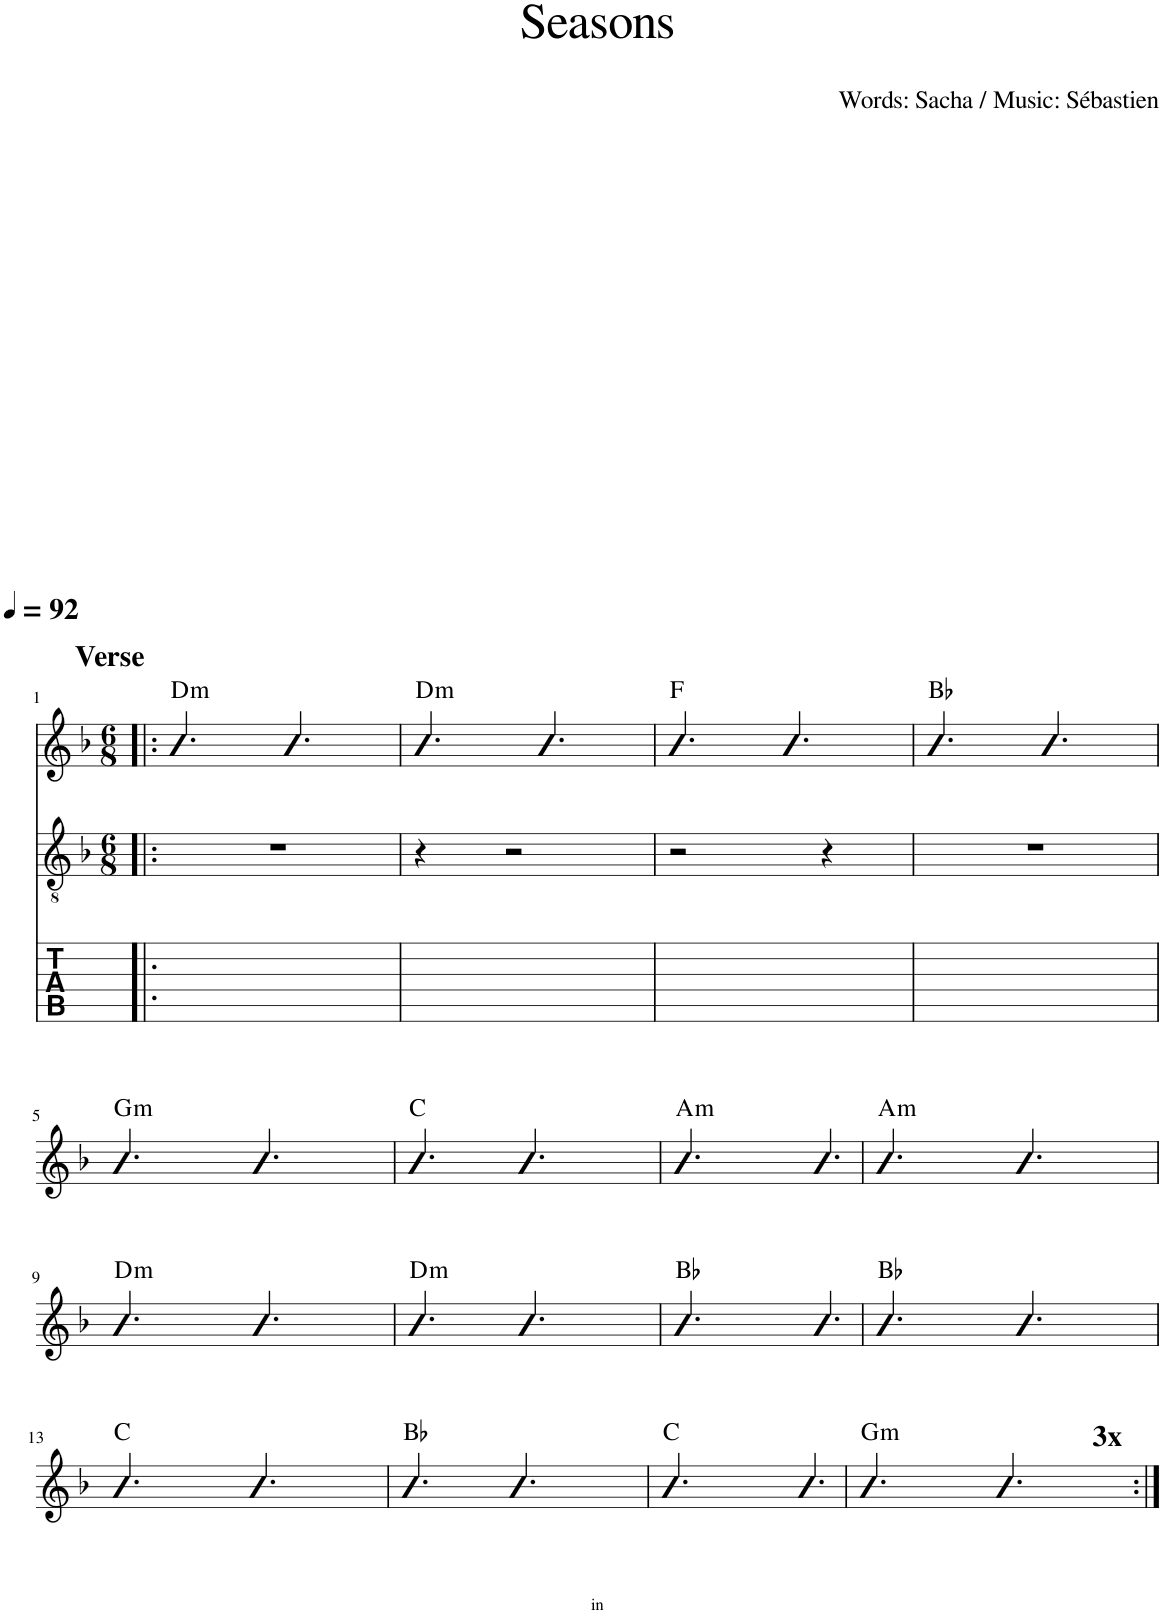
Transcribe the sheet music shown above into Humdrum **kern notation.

**kern	**kern	**kern	**harte
*part2	*part2	*part1	*part1
*staff3	*staff2	*staff1	*
*I"Guitare électrique	*	*I"Guitare électrique	*
*stria6	*	*	*
*	*clefGv2	*clefG2	*
*k[b-]	*k[b-]	*k[b-]	*
*M6/8	*M6/8	*M6/8	*
*MM92	*MM92	*MM92	*
=1!|:	=1!|:	=1!|:	=1!|:
!	!	!LO:TX:a:B:t=Verse	!LO:H:kt=m
2.r	2.r	4.G/	D:min
.	.	4.G/	.
=2	=2	=2	=2
!	!	!	!LO:H:kt=m
4r	4r	4.G/	D:min
2r	2r	.	.
.	.	4.G/	.
=3	=3	=3	=3
2r	2r	4.G/	F:maj
.	.	4.G/	.
4r	4r	.	.
=4	=4	=4	=4
2.r	2.r	4.G/	Bb:maj
.	.	4.G/	.
!!LO:LB:g=z
=5	=5	=5	=5
!	!	!	!LO:H:kt=m
2.r	2.r	4.G/	G:min
.	.	4.G/	.
=6	=6	=6	=6
4r	4r	4.G/	C:maj
2r	2r	.	.
.	.	4.G/	.
=7	=7	=7	=7
!	!	!	!LO:H:kt=m
2r	2r	4.G/	A:min
.	.	4.G/	.
4r	4r	.	.
=8	=8	=8	=8
!	!	!	!LO:H:kt=m
2.r	2.r	4.G/	A:min
.	.	4.G/	.
!!LO:LB:g=z
=9	=9	=9	=9
!	!	!	!LO:H:kt=m
2.r	2.r	4.G/	D:min
.	.	4.G/	.
=10	=10	=10	=10
!	!	!	!LO:H:kt=m
4r	4r	4.G/	D:min
2r	2r	.	.
.	.	4.G/	.
=11	=11	=11	=11
2r	2r	4.G/	Bb:maj
.	.	4.G/	.
4r	4r	.	.
=12	=12	=12	=12
2.r	2.r	4.G/	Bb:maj
.	.	4.G/	.
!!LO:LB:g=z
=13	=13	=13	=13
2.r	2.r	4.G/	C:maj
.	.	4.G/	.
=14	=14	=14	=14
4r	4r	4.G/	Bb:maj
2r	2r	.	.
.	.	4.G/	.
=15	=15	=15	=15
2r	2r	4.G/	C:maj
.	.	4.G/	.
4r	4r	.	.
=16	=16	=16	=16
!	!	!LO:TX:a:B:t=3x	!LO:H:kt=m
2.r	2.r	4.G/	G:min
.	.	4.G/	.
=:|!	=:|!	=:|!	=:|!
*-	*-	*-	*-
